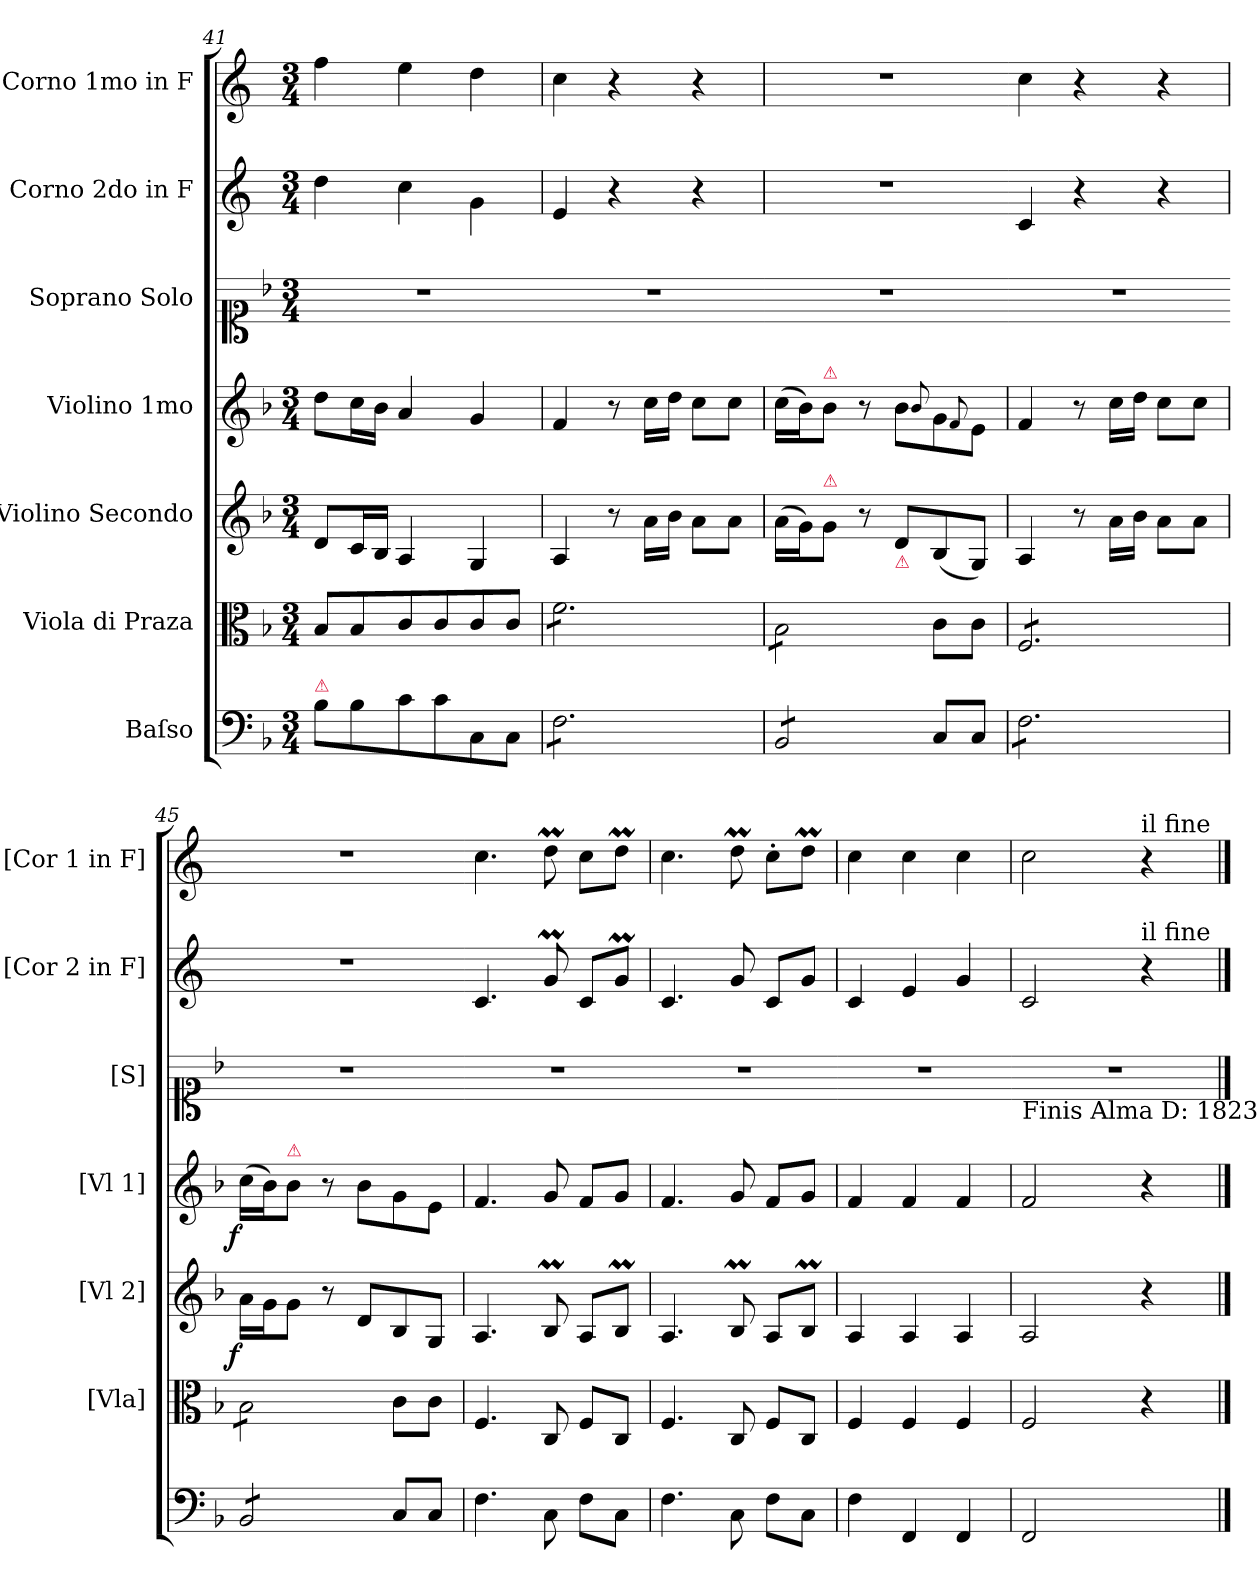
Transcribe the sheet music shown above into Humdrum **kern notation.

**kern	**kern	**kern	**dynam	**kern	**dynam	**kern	**kern	**kern	**dynam
*part7	*part6	*part5	*part5	*part4	*part4	*part3	*part2	*part1	*part1
*staff7	*staff6	*staff5	*staff5	*staff4	*staff4	*staff3	*staff2	*staff1	*staff1
*I"Baſso	*I"Viola di Praza	*I"Violino Secondo	*	*I"Violino 1mo	*	*I"Soprano Solo	*I"Corno 2do in F	*I"Corno 1mo in F	*
*	*I'[Vla]	*I'[Vl 2]	*	*I'[Vl 1]	*	*I'[S]	*I'[Cor 2 in F]	*I'[Cor 1 in F]	*
*clefF4	*clefC3	*clefG2	*	*clefG2	*	*clefC1	*clefG2	*clefG2	*
*	*	*	*	*	*	*	*ITrd4c7	*ITrd4c7	*
*k[b-]	*k[b-]	*k[b-]	*	*k[b-]	*	*k[b-]	*k[b-]	*k[b-]	*
*F:	*F:	*F:	*	*F:	*	*F:	*F:	*F:	*
*M3/4	*M3/4	*M3/4	*	*M3/4	*	*M3/4	*M3/4	*M3/4	*
=41	=41	=41	=41	=41	=41	=41	=41	=41	=41
!LO:TX:a:color=crimson:t=⚠	!	!	!	!	!	!	!	!	!
8B-\L	8B-/L	8d/L	.	8dd\L	.	2.r	4g\	4b-\	.
8B-\	8B-/	16c/L	.	16cc\L	.	.	.	.	.
.	.	16B-/JJ	.	16b-\JJ	.	.	.	.	.
8c\	8c/	4A/	.	4a/	.	.	4f\	4a\	.
8c\	8c/	.	.	.	.	.	.	.	.
8C/	8c/	4G/	.	4g/	.	.	4c\	4g\	.
8C/J	8c/J	.	.	.	.	.	.	.	.
=42	=42	=42	=42	=42	=42	=42-	=42	=42	=42
*tremolo	*	*	*	*	*	*	*	*	*
*	*tremolo	*	*	*	*	*	*	*	*
8F\L	8f\L	4A/	.	4f/	.	2.r	4A/	4f\	.
8F\	8f\	.	.	.	.	.	.	.	.
8F\	8f\	8r	.	8r	.	.	4r	4r	.
8F\	8f\	16a\LL	.	16cc\LL	.	.	.	.	.
.	.	16b-\JJ	.	16dd\JJ	.	.	.	.	.
8F\	8f\	8a\L	.	8cc\L	.	.	4r	4r	.
8F\J	8f\J	8a\J	.	8cc\J	.	.	.	.	.
=43	=43	=43	=43	=43	=43	=43-	=43	=43	=43
8BB-/L	8B-\L	(>16a\LL	.	(>16cc\LL	.	2.r	2.r	2.r	.
.	.	16g\J)	.	16b-\J)	.	.	.	.	.
!	!	!	!	!LO:TX:a:color=crimson:t=⚠	!	!	!	!	!
!	!	!LO:TX:a:color=crimson:t=⚠	!	!	!	!	!	!	!
8BB-/	8B-\	8g\J	.	8b-\J	.	.	.	.	.
8BB-/	8B-\	8r	.	8r	.	.	.	.	.
!	!	!LO:TX:b:color=crimson:t=⚠	!	!	!	!	!	!	!
!	!	!	!LO:DY:b	!	!	!	!	!	!
8BB-/J	8B-\J	8d/L	p&colon;	8b-\L	.	.	.	.	.
*	*Xtremolo	*	*	*	*	*	*	*	*
*Xtremolo	*	*	*	*	*	*	*	*	*
.	.	.	.	8qqb-/	.	.	.	.	.
8C/L	8c\L	(<8B-/	.	8g\	.	.	.	.	.
.	.	.	.	8qqf/	.	.	.	.	.
8C/J	8c\J	8G/J)	.	8e\J	.	.	.	.	.
=44	=44	=44	=44	=44	=44	=44-	=44	=44	=44
*tremolo	*	*	*	*	*	*	*	*	*
*	*tremolo	*	*	*	*	*	*	*	*
8F\L	8F/L	4A/	.	4f/	.	2.r	4F/	4f\	.
8F\	8F/	.	.	.	.	.	.	.	.
8F\	8F/	8r	.	8r	.	.	4r	4r	.
8F\	8F/	16a\LL	.	16cc\LL	.	.	.	.	.
.	.	16b-\JJ	.	16dd\JJ	.	.	.	.	.
8F\	8F/	8a\L	.	8cc\L	.	.	4r	4r	.
8F\J	8F/J	8a\J	.	8cc\J	.	.	.	.	.
=45	=45	=45	=45	=45	=45	=45-	=45	=45	=45
!	!	!	!LO:DY:b:rj	!	!LO:DY:b:rj	!	!	!	!
8BB-/L	8B-\L	16a\LL	f.	(>16cc\LL	f	2.r	2.r	2.r	.
.	.	16g\J	.	16b-\J)	.	.	.	.	.
!	!	!	!	!LO:TX:a:color=crimson:t=⚠	!	!	!	!	!
8BB-/	8B-\	8g\J	.	8b-\J	.	.	.	.	.
8BB-/	8B-\	8r	.	8r	.	.	.	.	.
!	!	!	!LO:DY:b	!	!	!	!	!	!
8BB-/J	8B-\J	8d/L	p&colon;	8b-\L	.	.	.	.	.
*	*Xtremolo	*	*	*	*	*	*	*	*
*Xtremolo	*	*	*	*	*	*	*	*	*
8C/L	8c\L	8B-/	.	8g\	.	.	.	.	.
8C/J	8c\J	8G/J	.	8e\J	.	.	.	.	.
=46	=46	=46	=46	=46	=46	=46-	=46	=46	=46
!	!	!	!LO:DY:b	!	!LO:DY:b	!	!	!	!LO:DY:b
4.F\	4.F/	4.A/	pianiſ-	4.f/	pianiſſimo	2.r	4.F/	4.f\	pianiſ
8C\	8C/	8B-M/	.	8g/	.	.	8cM/	8gM\	.
8F\L	8F/L	8A/L	.	8f/L	.	.	8F/L	8f\L	.
8C\J	8C/J	8B-M/J	.	8g/J	.	.	8cM/J	8gM\J	.
=47	=47	=47	=47	=47	=47	=47-	=47	=47	=47
4.F\	4.F/	4.A/	.	4.f/	.	2.r	4.F/	4.f\	.
8C\	8C/	8B-M/	.	8g/	.	.	8c/	8gM\	.
8F\L	8F/L	8A/L	.	8f/L	.	.	8F/L	8f'>\L	.
8C\J	8C/J	8B-M/J	.	8g/J	.	.	8c/J	8gM\J	.
=48	=48	=48	=48	=48	=48	=48-	=48	=48	=48
4F\	4F/	4A/	.	4f/	.	2.r	4F/	4f\	.
4FF/	4F/	4A/	.	4f/	.	.	4A/	4f\	.
4FF/	4F/	4A/	.	4f/	.	.	4c/	4f\	.
=49	=49	=49	=49	=49	=49	=49-	=49	=49	=49
!	!	!	!	!	!	!LO:TX:b:t=Finis Alma D&colon; 1823.	!	!	!
2FF/	2F/	2A/	.	2f/	.	2.r	2F/	2f\	.
!	!	!	!	!	!	!	!	!LO:TX:a:t=il fine	!
!	!	!	!	!	!	!	!LO:TX:a:t=il fine	!	!
4ryy	4r	4r	.	4r	.	.	4r	4r	.
==	==	==	==	==	==	==	==	==	==
*-	*-	*-	*-	*-	*-	*-	*-	*-	*-
